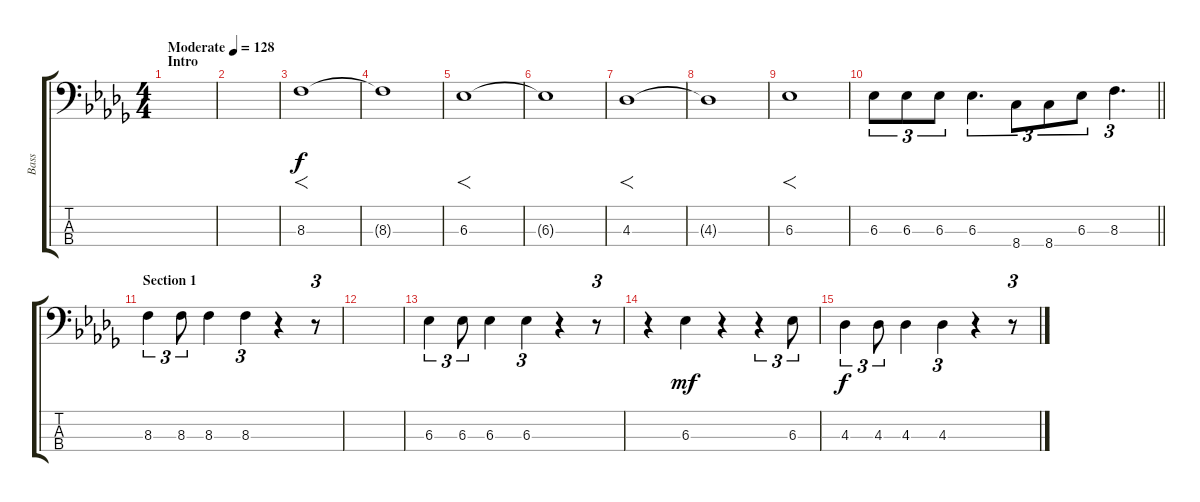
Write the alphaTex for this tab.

\track ("Bass" "Bass") {instrument electricbassfinger}
\staff {score tabs}
\tuning (G2 D2 A1 E1) {hide}
\ts (4 4)
\section ("" "Intro")
\tempo (128 "Moderate")
\clef f4
\ks db
|
|
8.3.1{f} |
8.3{t}.1 |
6.3.1{f} |
6.3{t}.1 |
4.3.1{f} |
4.3{t}.1 |
6.3.1{f} |
\barLineRight lightlight
6.3.8{tu (3 2)} 6.3.8{tu (3 2)} 6.3.8{tu (3 2)} 6.3.4{d tu (3 2)} 8.4.8{tu (3 2)} 8.4.8{tu (3 2)} 6.3.8{tu (3 2)} 8.3.4{d tu (3 2)} |
\section ("" "Section 1")
8.3.4{tu (3 2)} 8.3.8{tu (3 2)} 8.3.4 8.3.4{tu (3 2)} r.4 r.8{tu (3 2)} |
|
6.3.4{tu (3 2)} 6.3.8{tu (3 2)} 6.3.4 6.3.4{tu (3 2)} r.4 r.8{tu (3 2)} |
r.4 6.3.4{dy mf} r.4 r.4{tu (3 2)} 6.3.8{tu (3 2)} |
4.3.4{tu (3 2) dy f} 4.3.8{tu (3 2)} 4.3.4 4.3.4{tu (3 2)} r.4 r.8{tu (3 2)}
